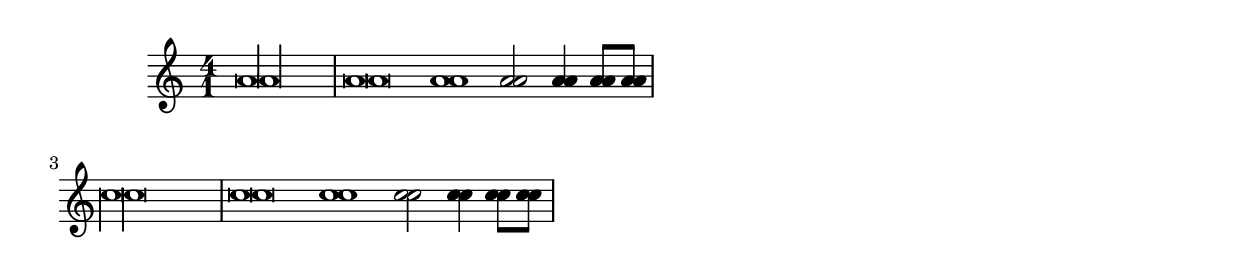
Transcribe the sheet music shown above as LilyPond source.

\version "2.19.14"

\header { texidoc = "
Whole notes in a monochord must be properly offset so that the heads just
touch each other.  On the other hand, a stem should touch both notes.
" }

\relative c'' {
  \time 4/1
  <a a>\longa \breve 1 2 4 8 8 \break
  <c c>\longa \breve 1 2 4 8 8
}

\paper {
  ragged-right = ##t
}
